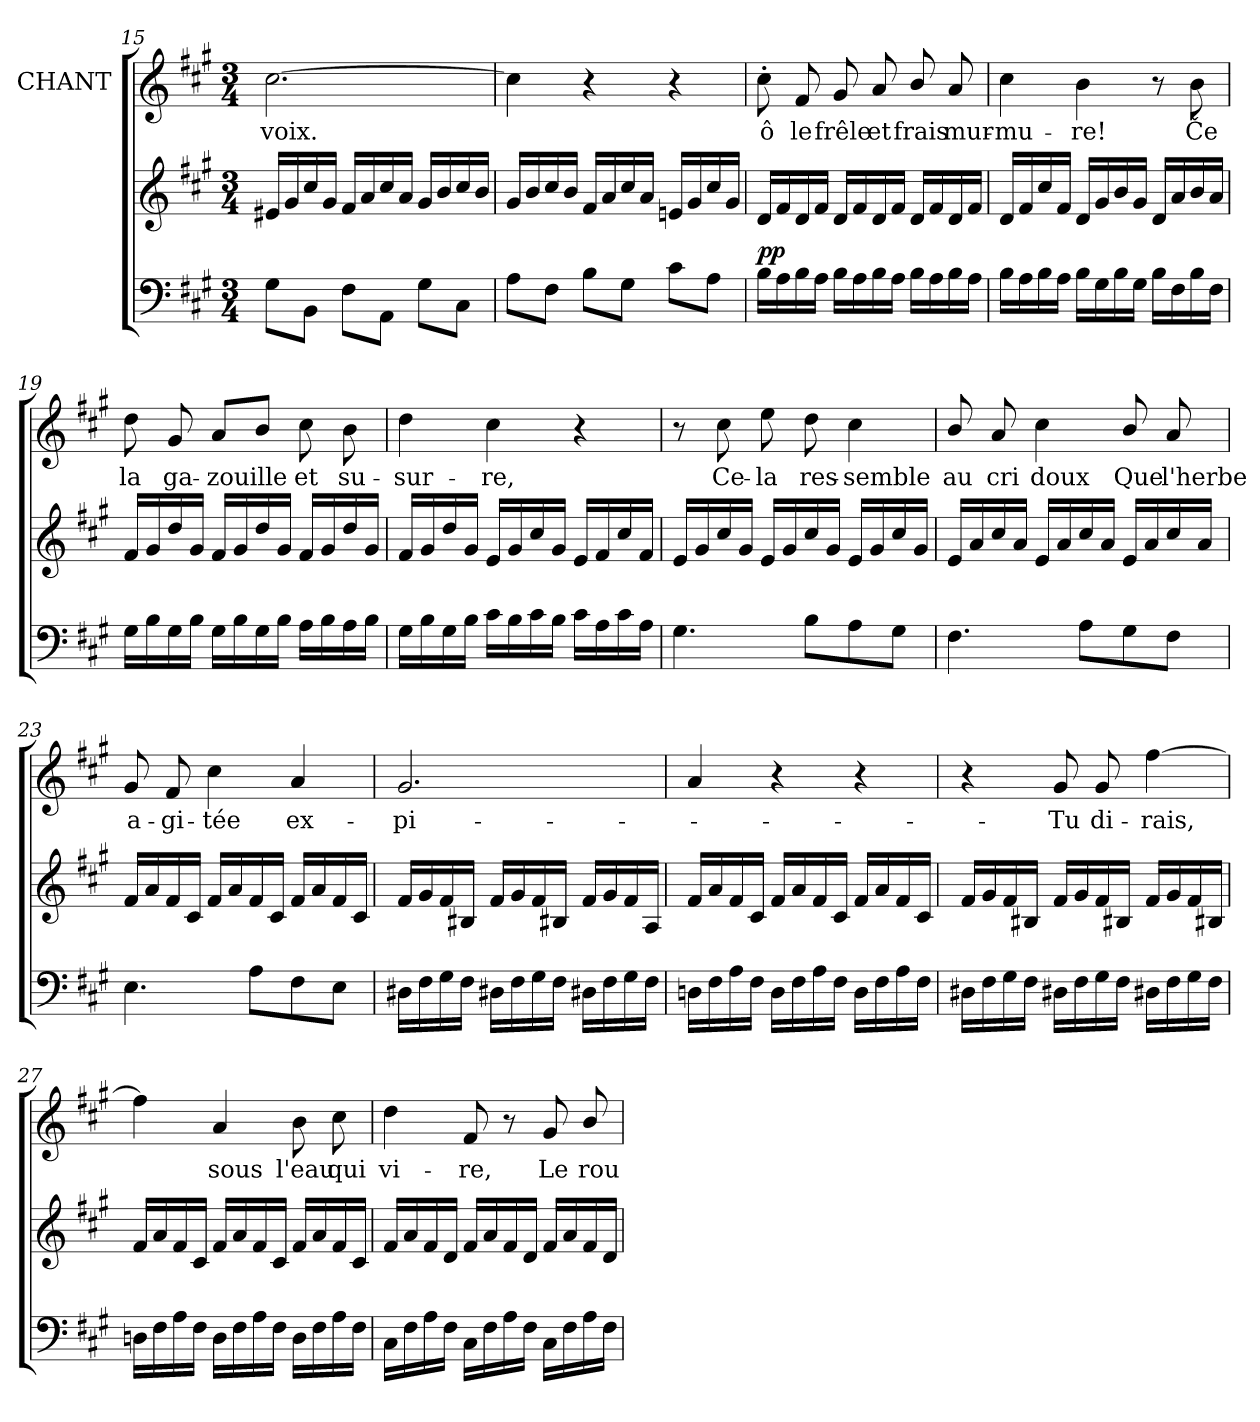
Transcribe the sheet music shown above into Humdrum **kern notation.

**kern	**dynam	**kern	**kern	**text
*part3	*part3	*part2	*part1	*part1
*staff3	*staff3	*staff2	*staff1	*staff1
*	*	*	*I"CHANT	*
*clefF4	*	*clefG2	*clefG2	*
*k[f#c#g#]	*	*k[f#c#g#]	*k[f#c#g#]	*
*M3/4	*	*M3/4	*M3/4	*
=15	=15	=15	=15	=15
8G#i\L	.	16e#Xj/LL	[2.cc#j\	voix.
.	.	16g#j/	.	.
8BBi\J	.	16cc#j/	.	.
.	.	16g#j/JJ	.	.
8F#i\L	.	16f#j/LL	.	.
.	.	16aj/	.	.
8AAi\J	.	16cc#j/	.	.
.	.	16aj/JJ	.	.
8G#i\L	.	16g#j/LL	.	.
.	.	16bj/	.	.
8C#i\J	.	16cc#j/	.	.
.	.	16bj/JJ	.	.
!!LO:LB:g=z
=16	=16	=16	=16	=16
8Ai\L	.	16g#j/LL	4cc#j\]	.
.	.	16bj/	.	.
8F#i\J	.	16cc#j/	.	.
.	.	16bj/JJ	.	.
8Bi\L	.	16f#j/LL	4r	.
.	.	16aj/	.	.
8G#i\J	.	16cc#j/	.	.
.	.	16aj/JJ	.	.
8c#i\L	.	16enj/LL	4r	.
.	.	16g#j/	.	.
8Ai\J	.	16cc#j/	.	.
.	.	16g#j/JJ	.	.
=17	=17	=17	=17	=17
!	!LO:DY:a	!	!	!
16Bi\LL	pp	16dj/LL	8cc#'<j\	ô
16Ai\	.	16f#j/	.	.
16Bi\	.	16dj/	8f#j/	le
16Ai\JJ	.	16f#j/JJ	.	.
16Bi\LL	.	16dj/LL	8g#j/	frêle
16Ai\	.	16f#j/	.	.
16Bi\	.	16dj/	8aj/	et
16Ai\JJ	.	16f#j/JJ	.	.
16Bi\LL	.	16dj/LL	8bj/	frais
16Ai\	.	16f#j/	.	.
16Bi\	.	16dj/	8aj/	mur-
16Ai\JJ	.	16f#j/JJ	.	.
=18	=18	=18	=18	=18
16Bi\LL	.	16dj/LL	4cc#j\	mu-
16Ai\	.	16f#j/	.	.
16Bi\	.	16cc#j/	.	.
16Ai\JJ	.	16f#j/JJ	.	.
16Bi\LL	.	16dj/LL	4bj\	re!
16G#i\	.	16g#j/	.	.
16Bi\	.	16bj/	.	.
16G#i\JJ	.	16g#j/JJ	.	.
16Bi\LL	.	16dj/LL	8r	.
16F#i\	.	16aj/	.	.
16Bi\	.	16bj/	8bj\	Če
16F#i\JJ	.	16aj/JJ	.	.
!!LO:LB:g=z
=19	=19	=19	=19	=19
16G#i\LL	.	16f#j/LL	8ddj\	la
16Bi\	.	16g#j/	.	.
16G#i\	.	16ddj/	8g#j/	ga-
16Bi\JJ	.	16g#j/JJ	.	.
16G#i\LL	.	16f#j/LL	8aj/L	zouille
16Bi\	.	16g#j/	.	.
16G#i\	.	16ddj/	8bj/J	.
16Bi\JJ	.	16g#j/JJ	.	.
16Ai\LL	.	16f#j/LL	8cc#j\	et
16Bi\	.	16g#j/	.	.
16Ai\	.	16ddj/	8bj\	su-
16Bi\JJ	.	16g#j/JJ	.	.
=20	=20	=20	=20	=20
16G#i\LL	.	16f#j/LL	4ddj\	sur-
16Bi\	.	16g#j/	.	.
16G#i\	.	16ddj/	.	.
16Bi\JJ	.	16g#j/JJ	.	.
16c#i\LL	.	16ej/LL	4cc#j\	re,
16Bi\	.	16g#j/	.	.
16c#i\	.	16cc#j/	.	.
16Bi\JJ	.	16g#j/JJ	.	.
16c#i\LL	.	16ej/LL	4r	.
16Ai\	.	16f#j/	.	.
16c#i\	.	16cc#j/	.	.
16Ai\JJ	.	16f#j/JJ	.	.
=21	=21	=21	=21	=21
4.G#i\	.	16ej/LL	8r	.
.	.	16g#j/	.	.
.	.	16cc#j/	8cc#j\	Ce-
.	.	16g#j/JJ	.	.
.	.	16ej/LL	8eej\	la
.	.	16g#j/	.	.
8Bi\L	.	16cc#j/	8ddj\	res-
.	.	16g#j/JJ	.	.
8Ai\	.	16ej/LL	4cc#j\	semble
.	.	16g#j/	.	.
8G#i\J	.	16cc#j/	.	.
.	.	16g#j/JJ	.	.
!!LO:PB:g=z
=22	=22	=22	=22	=22
4.F#i\	.	16ej/LL	8bj/	au
.	.	16aj/	.	.
.	.	16cc#j/	8aj/	cri
.	.	16aj/JJ	.	.
.	.	16ej/LL	4cc#j\	doux
.	.	16aj/	.	.
8Ai\L	.	16cc#j/	.	.
.	.	16aj/JJ	.	.
8G#i\	.	16ej/LL	8bj/	Que
.	.	16aj/	.	.
8F#i\J	.	16cc#j/	8aj/	l'herbe
.	.	16aj/JJ	.	.
=23	=23	=23	=23	=23
4.Ei\	.	16f#j/LL	8g#j/	a-
.	.	16aj/	.	.
.	.	16f#j/	8f#j/	gi-
.	.	16c#j/JJ	.	.
.	.	16f#j/LL	4cc#j\	tée
.	.	16aj/	.	.
8Ai\L	.	16f#j/	.	.
.	.	16c#j/JJ	.	.
8F#i\	.	16f#j/LL	4aj/	ex-
.	.	16aj/	.	.
8Ei\J	.	16f#j/	.	.
.	.	16c#j/JJ	.	.
=24	=24	=24	=24	=24
16D#Xi\LL	.	16f#j/LL	2.g#j/	pi-
16F#i\	.	16g#j/	.	.
16G#i\	.	16f#j/	.	.
16F#i\JJ	.	16B#Xj/JJ	.	.
16D#Xi\LL	.	16f#j/LL	.	.
16F#i\	.	16g#j/	.	.
16G#i\	.	16f#j/	.	.
16F#i\JJ	.	16B#Xj/JJ	.	.
16D#Xi\LL	.	16f#j/LL	.	.
16F#i\	.	16g#j/	.	.
16G#i\	.	16f#j/	.	.
16F#i\JJ	.	16Aj/JJ	.	.
!!LO:LB:g=z
=25	=25	=25	=25	=25
16Dni\LL	.	16f#j/LL	4aj/	.
16F#i\	.	16aj/	.	.
16Ai\	.	16f#j/	.	.
16F#i\JJ	.	16c#j/JJ	.	.
16Di\LL	.	16f#j/LL	4r	.
16F#i\	.	16aj/	.	.
16Ai\	.	16f#j/	.	.
16F#i\JJ	.	16c#j/JJ	.	.
16Di\LL	.	16f#j/LL	4r	.
16F#i\	.	16aj/	.	.
16Ai\	.	16f#j/	.	.
16F#i\JJ	.	16c#j/JJ	.	.
=26	=26	=26	=26	=26
16D#Xi\LL	.	16f#j/LL	4r	.
16F#i\	.	16g#j/	.	.
16G#i\	.	16f#j/	.	.
16F#i\JJ	.	16B#Xj/JJ	.	.
16D#Xi\LL	.	16f#j/LL	8g#j/	Tu
16F#i\	.	16g#j/	.	.
16G#i\	.	16f#j/	8g#j/	di-
16F#i\JJ	.	16B#Xj/JJ	.	.
16D#Xi\LL	.	16f#j/LL	[4ff#j\	rais,
16F#i\	.	16g#j/	.	.
16G#i\	.	16f#j/	.	.
16F#i\JJ	.	16B#Xj/JJ	.	.
=27	=27	=27	=27	=27
16Dni\LL	.	16f#j/LL	4ff#j\]	.
16F#i\	.	16aj/	.	.
16Ai\	.	16f#j/	.	.
16F#i\JJ	.	16c#j/JJ	.	.
16Di\LL	.	16f#j/LL	4aj/	sous
16F#i\	.	16aj/	.	.
16Ai\	.	16f#j/	.	.
16F#i\JJ	.	16c#j/JJ	.	.
16Di\LL	.	16f#j/LL	8bj\	l'eau
16F#i\	.	16aj/	.	.
16Ai\	.	16f#j/	8cc#j\	qui
16F#i\JJ	.	16c#j/JJ	.	.
!!LO:LB:g=z
=28	=28	=28	=28	=28
16C#i\LL	.	16f#j/LL	4ddj\	vi-
16F#i\	.	16aj/	.	.
16Ai\	.	16f#j/	.	.
16F#i\JJ	.	16dj/JJ	.	.
16C#i\LL	.	16f#j/LL	8f#j/	re,
16F#i\	.	16aj/	.	.
16Ai\	.	16f#j/	8r	.
16F#i\JJ	.	16dj/JJ	.	.
16C#i\LL	.	16f#j/LL	8g#j/	Le
16F#i\	.	16aj/	.	.
16Ai\	.	16f#j/	8bj/	rou-
16F#i\JJ	.	16dj/JJ	.	.
=	=	=	=	=
*-	*-	*-	*-	*-
